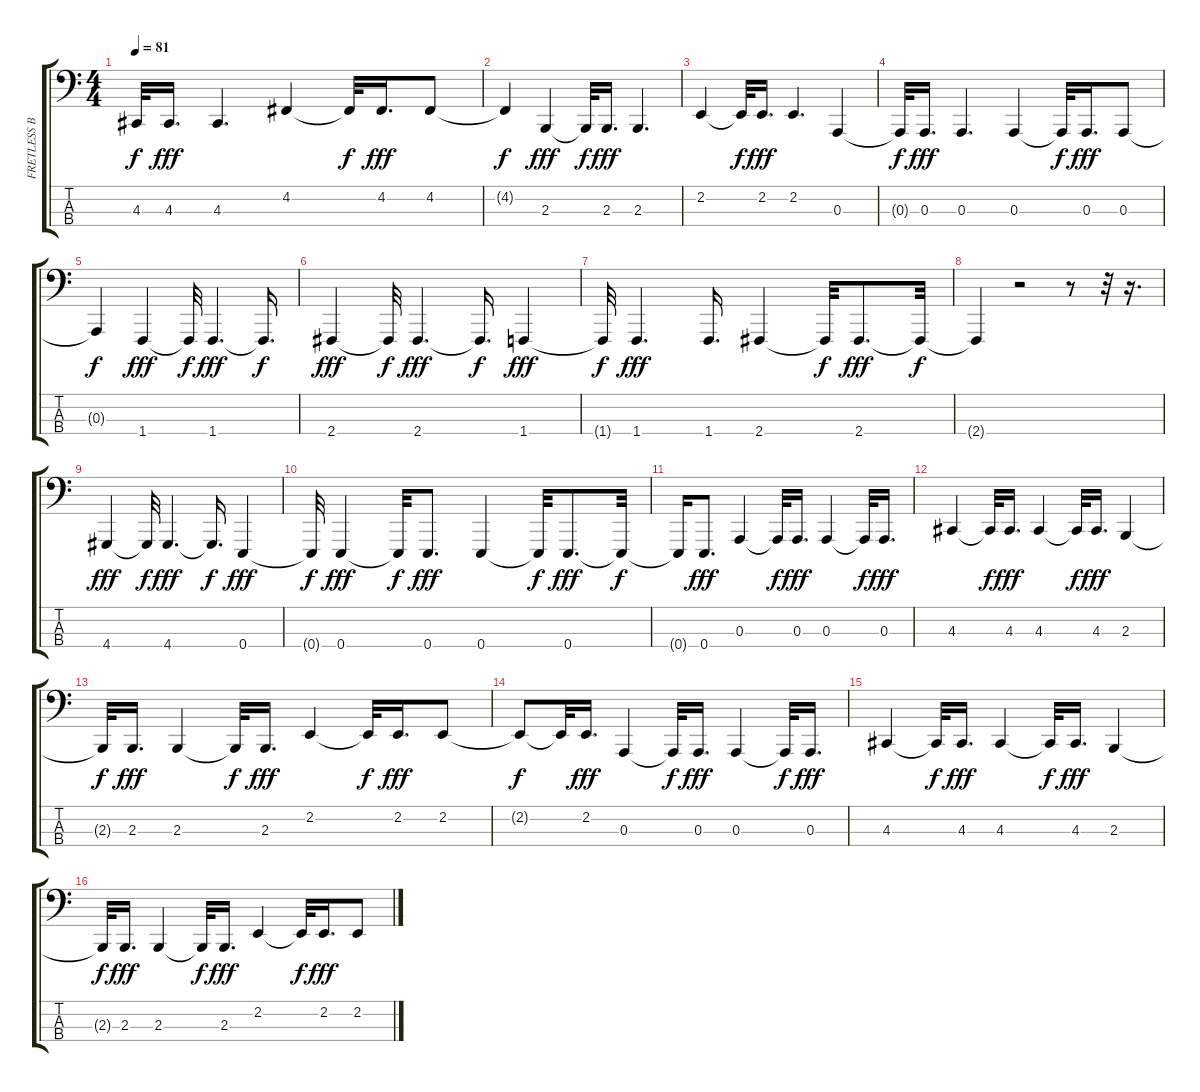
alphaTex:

\track ("FRETLESS BASS." "FRETLESS B") {instrument acousticgrandpiano}
\staff {score tabs}
\tuning (G2 D2 A1 E1) {hide}
\ts (4 4)
\tempo 81
\clef f4
\ks c
4.3{t}.32{dy f} 4.3.16{d dy fff} 4.3.4{d} 4.2.4 4.2{t}.32{dy f} 4.2.16{d dy fff} 4.2.8 |
4.2{t}.4{dy f} 2.3.4{dy fff} 2.3{t}.32{dy f} 2.3.16{d dy fff} 2.3.4{d} |
2.2.4 2.2{t}.32{dy f} 2.2.16{d dy fff} 2.2.4{d} 0.3.4 |
0.3{t}.32{dy f} 0.3.16{d dy fff} 0.3.4{d} 0.3.4 0.3{t}.32{dy f} 0.3.16{d dy fff} 0.3.8 |
0.3{t}.4{dy f} 1.4.4{dy fff} 1.4{t}.32{dy f} 1.4.4{d dy fff} 1.4{t}.16{d dy f} |
2.4.4{dy fff} 2.4{t}.32{dy f} 2.4.4{d dy fff} 2.4{t}.16{d dy f} 1.4.4{dy fff} |
1.4{t}.32{dy f} 1.4.4{d dy fff} 1.4.16{d} 2.4.4 2.4{t}.32{dy f} 2.4.8{d dy fff} 2.4{t}.32{dy f} |
2.4{t}.4 r.2 r.8 r.32 r.16{d} |
4.4.4{dy fff} 4.4{t}.32{dy f} 4.4.4{d dy fff} 4.4{t}.16{d dy f} 0.4.4{dy fff} |
0.4{t}.32{dy f} 0.4.4{dy fff} 0.4{t}.32{dy f} 0.4.8{d dy fff} 0.4.4 0.4{t}.32{dy f} 0.4.8{d dy fff} 0.4{t}.32{dy f} |
0.4{t}.16 0.4.8{d dy fff} 0.3.4 0.3{t}.32{dy f} 0.3.16{d dy fff} 0.3.4 0.3{t}.32{dy f} 0.3.16{d dy fff} |
4.3.4 4.3{t}.32{dy f} 4.3.16{d dy fff} 4.3.4 4.3{t}.32{dy f} 4.3.16{d dy fff} 2.3.4 |
2.3{t}.32{dy f} 2.3.16{d dy fff} 2.3.4 2.3{t}.32{dy f} 2.3.16{d dy fff} 2.2.4 2.2{t}.32{dy f} 2.2.16{d dy fff} 2.2.8 |
2.2{t}.8{dy f} 2.2{t}.32 2.2.16{d dy fff} 0.3.4 0.3{t}.32{dy f} 0.3.16{d dy fff} 0.3.4 0.3{t}.32{dy f} 0.3.16{d dy fff} |
4.3.4 4.3{t}.32{dy f} 4.3.16{d dy fff} 4.3.4 4.3{t}.32{dy f} 4.3.16{d dy fff} 2.3.4 |
2.3{t}.32{dy f} 2.3.16{d dy fff} 2.3.4 2.3{t}.32{dy f} 2.3.16{d dy fff} 2.2.4 2.2{t}.32{dy f} 2.2.16{d dy fff} 2.2.8
